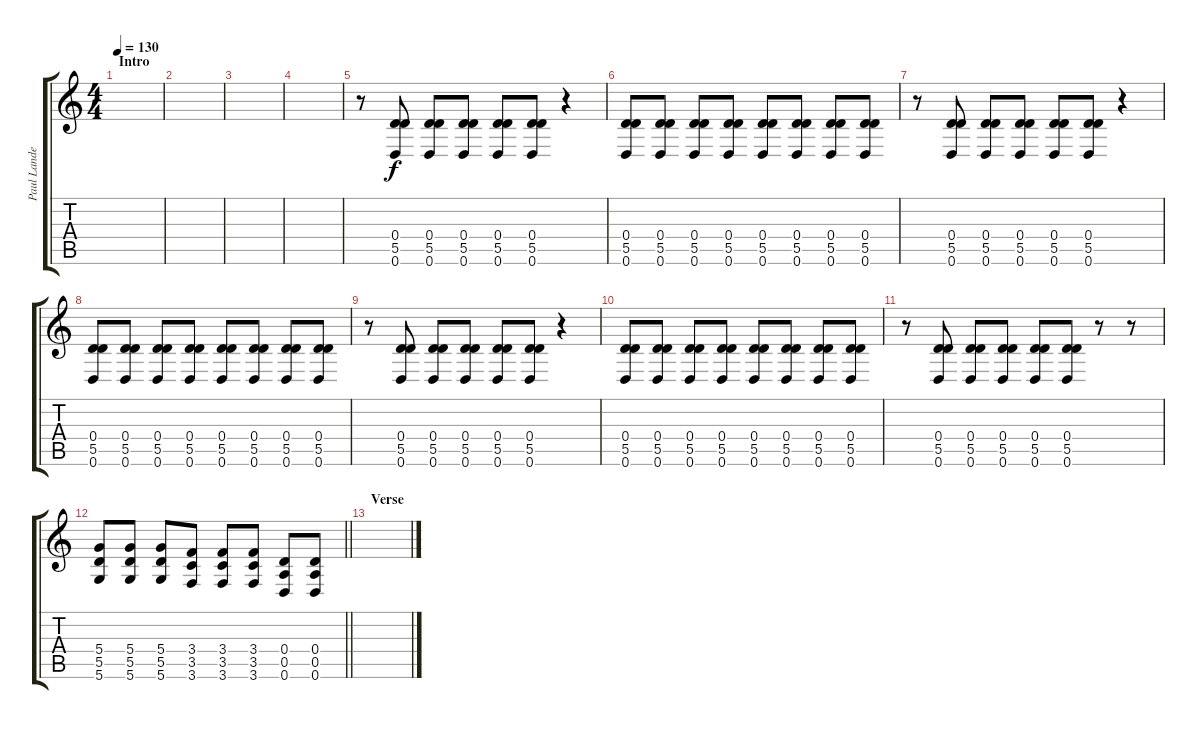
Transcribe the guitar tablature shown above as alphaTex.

\track ("Paul Landers" "Paul Lande") {instrument distortionguitar}
\staff {score tabs}
\tuning (E4 B3 G3 D3 A2 D2) {hide}
\ts (4 4)
\section ("" "Intro")
\tempo 130
\clef g2
\ks c
|
|
|
|
r.8 (0.4 5.5 0.6).8 (0.4 5.5 0.6).8 (0.4 5.5 0.6).8 (0.4 5.5 0.6).8 (0.4 5.5 0.6).8 r.4 |
(0.4 5.5 0.6).8 (0.4 5.5 0.6).8 (0.4 5.5 0.6).8 (0.4 5.5 0.6).8 (0.4 5.5 0.6).8 (0.4 5.5 0.6).8 (0.4 5.5 0.6).8 (0.4 5.5 0.6).8 |
r.8 (0.4 5.5 0.6).8 (0.4 5.5 0.6).8 (0.4 5.5 0.6).8 (0.4 5.5 0.6).8 (0.4 5.5 0.6).8 r.4 |
(0.4 5.5 0.6).8 (0.4 5.5 0.6).8 (0.4 5.5 0.6).8 (0.4 5.5 0.6).8 (0.4 5.5 0.6).8 (0.4 5.5 0.6).8 (0.4 5.5 0.6).8 (0.4 5.5 0.6).8 |
r.8 (0.4 5.5 0.6).8 (0.4 5.5 0.6).8 (0.4 5.5 0.6).8 (0.4 5.5 0.6).8 (0.4 5.5 0.6).8 r.4 |
(0.4 5.5 0.6).8 (0.4 5.5 0.6).8 (0.4 5.5 0.6).8 (0.4 5.5 0.6).8 (0.4 5.5 0.6).8 (0.4 5.5 0.6).8 (0.4 5.5 0.6).8 (0.4 5.5 0.6).8 |
r.8 (0.4 5.5 0.6).8 (0.4 5.5 0.6).8 (0.4 5.5 0.6).8 (0.4 5.5 0.6).8 (0.4 5.5 0.6).8 r.8 r.8 |
\barLineRight lightlight
(5.4 5.5 5.6).8 (5.4 5.5 5.6).8 (5.4 5.5 5.6).8 (3.4 3.5 3.6).8 (3.4 3.5 3.6).8 (3.4 3.5 3.6).8 (0.4 0.5 0.6).8 (0.4 0.5 0.6).8 |
\section ("" "Verse")
